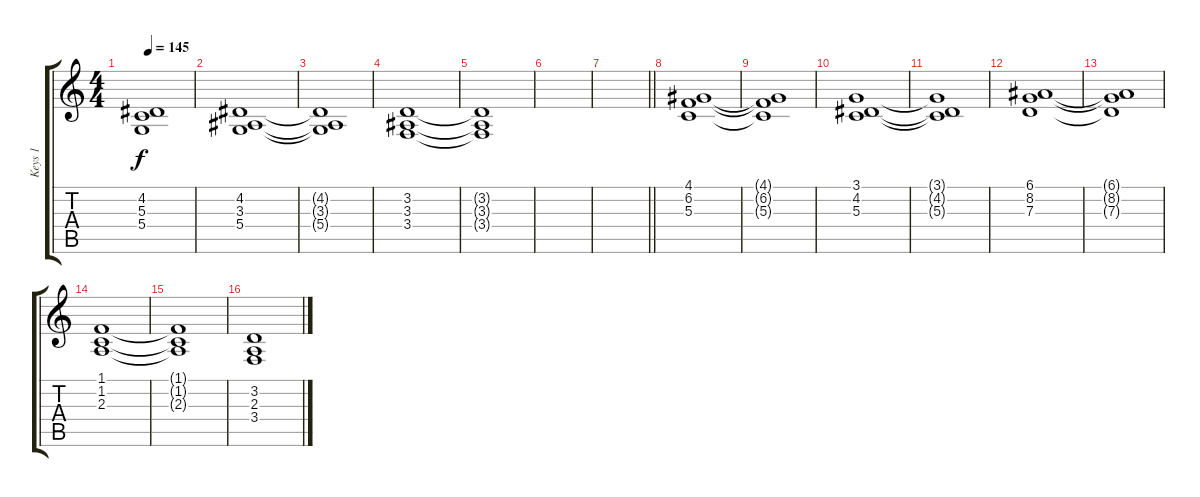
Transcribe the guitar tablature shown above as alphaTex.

\track ("Keys 1" "Keys 1") {instrument stringensemble1}
\staff {score tabs}
\tuning (E4 B3 G3 D3 A2 E2) {hide}
\ts (4 4)
\tempo 145
\clef g2
\ks c
(4.2{t} 5.3{t} 5.4{t}).1{dy f} |
(4.2 3.3 5.4).1 |
(4.2{t} 3.3{t} 5.4{t}).1 |
(3.2 3.3 3.4).1 |
(3.2{t} 3.3{t} 3.4{t}).1 |
|
\barLineRight lightlight
|
(4.1 6.2 5.3).1 |
(4.1{t} 6.2{t} 5.3{t}).1 |
(3.1 4.2 5.3).1 |
(3.1{t} 4.2{t} 5.3{t}).1 |
(6.1 8.2 7.3).1 |
(6.1{t} 8.2{t} 7.3{t}).1 |
(1.1 1.2 2.3).1 |
(1.1{t} 1.2{t} 2.3{t}).1 |
(3.2 2.3 3.4).1
